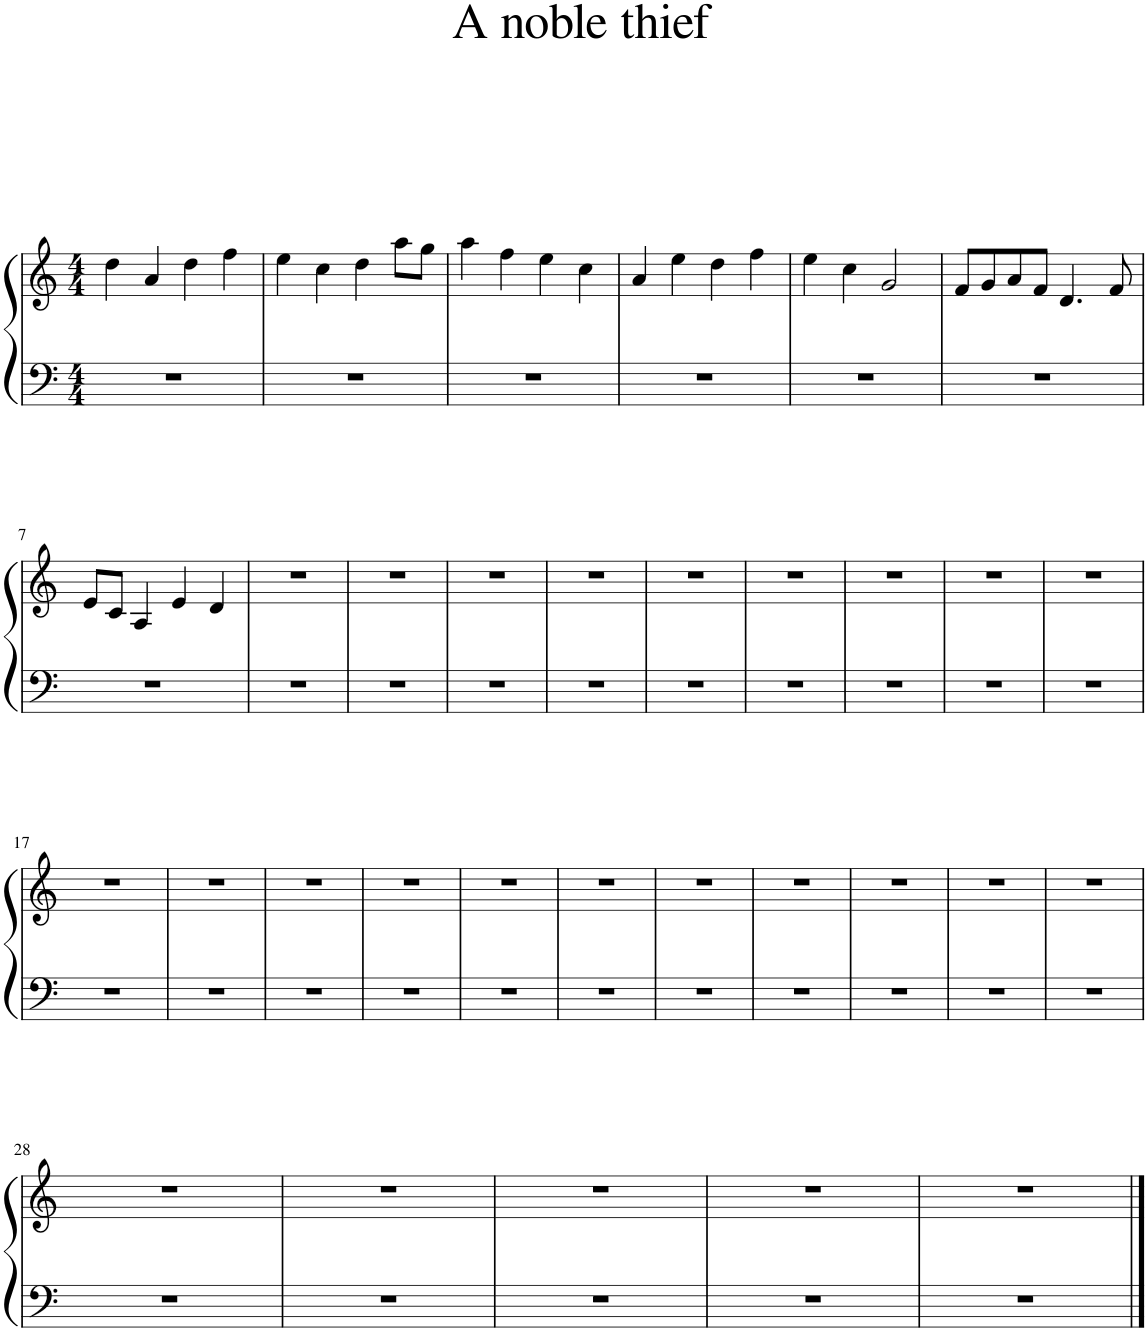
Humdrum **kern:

**kern	**kern
*part1	*part1
*staff2	*staff1
*I"Piano	*
*I'Pno.	*
*clefF4	*clefG2
*k[]	*k[]
*M4/4	*M4/4
=1	=1
1r	4dd\
.	4a/
.	4dd\
.	4ff\
=2	=2
1r	4ee\
.	4cc\
.	4dd\
.	8aa\L
.	8gg\J
=3	=3
1r	4aa\
.	4ff\
.	4ee\
.	4cc\
=4	=4
1r	4a/
.	4ee\
.	4dd\
.	4ff\
=5	=5
1r	4ee\
.	4cc\
.	2g/
=6	=6
1r	8f/L
.	8g/
.	8a/
.	8f/J
.	4.d/
.	8f/
!!LO:LB:g=z
=7	=7
1r	8e/L
.	8c/J
.	4A/
.	4e/
.	4d/
=8	=8
1r	1r
=9	=9
1r	1r
=10	=10
1r	1r
=11	=11
1r	1r
=12	=12
1r	1r
=13	=13
1r	1r
=14	=14
1r	1r
=15	=15
1r	1r
=16	=16
1r	1r
!!LO:LB:g=z
=17	=17
1r	1r
=18	=18
1r	1r
=19	=19
1r	1r
=20	=20
1r	1r
=21	=21
1r	1r
=22	=22
1r	1r
=23	=23
1r	1r
=24	=24
1r	1r
=25	=25
1r	1r
=26	=26
1r	1r
=27	=27
1r	1r
!!LO:LB:g=z
=28	=28
1r	1r
=29	=29
1r	1r
=30	=30
1r	1r
=31	=31
1r	1r
=32	=32
1r	1r
==	==
*-	*-
